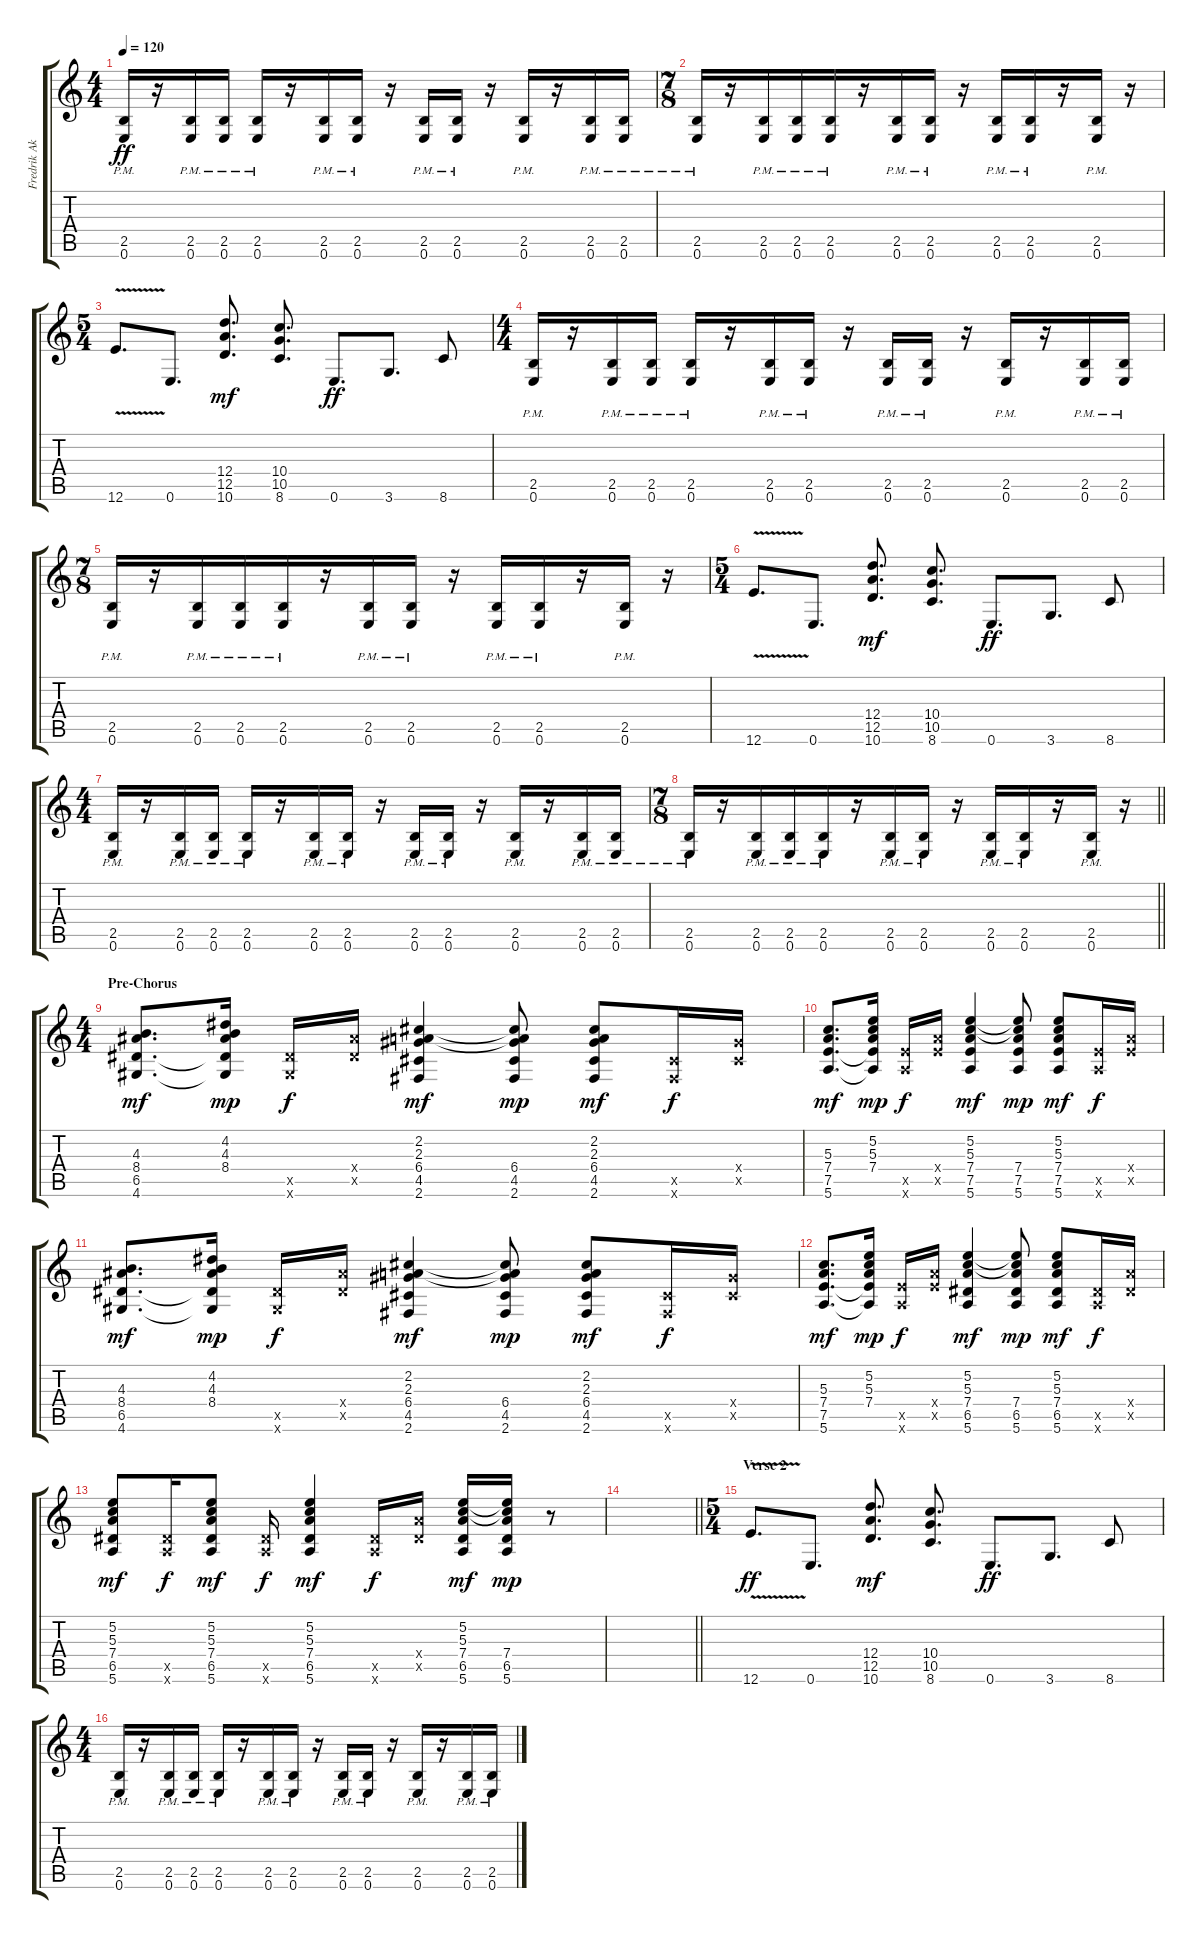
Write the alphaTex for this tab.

\track ("Fredrik Akesson - Electric Guitar 1" "Fredrik Ak") {instrument distortionguitar}
\staff {score tabs}
\tuning (E4 B3 G3 D3 A2 E2) {hide}
\ts (4 4)
\tempo 120
\clef g2
\ks c
(2.5{pm} 0.6{pm}).16{dy ff} r.16 (2.5{pm} 0.6{pm}).16 (2.5{pm} 0.6{pm}).16 (2.5{pm} 0.6{pm}).16 r.16 (2.5{pm} 0.6{pm}).16 (2.5{pm} 0.6{pm}).16 r.16 (2.5{pm} 0.6{pm}).16 (2.5{pm} 0.6{pm}).16 r.16 (2.5{pm} 0.6{pm}).16 r.16 (2.5{pm} 0.6{pm}).16 (2.5{pm} 0.6{pm}).16 |
\ts (7 8)
(2.5{pm} 0.6{pm}).16 r.16 (2.5{pm} 0.6{pm}).16 (2.5{pm} 0.6{pm}).16 (2.5{pm} 0.6{pm}).16 r.16 (2.5{pm} 0.6{pm}).16 (2.5{pm} 0.6{pm}).16 r.16 (2.5{pm} 0.6{pm}).16 (2.5{pm} 0.6{pm}).16 r.16 (2.5{pm} 0.6{pm}).16 r.16 |
\ts (5 4)
12.6{v}.8{d} 0.6.8{d} (12.4 12.5 10.6).8{d dy mf} (10.4 10.5 8.6).8{d} 0.6.8{d dy ff} 3.6.8{d} 8.6.8 |
\ts (4 4)
(2.5{pm} 0.6{pm}).16 r.16 (2.5{pm} 0.6{pm}).16 (2.5{pm} 0.6{pm}).16 (2.5{pm} 0.6{pm}).16 r.16 (2.5{pm} 0.6{pm}).16 (2.5{pm} 0.6{pm}).16 r.16 (2.5{pm} 0.6{pm}).16 (2.5{pm} 0.6{pm}).16 r.16 (2.5{pm} 0.6{pm}).16 r.16 (2.5{pm} 0.6{pm}).16 (2.5{pm} 0.6{pm}).16 |
\ts (7 8)
(2.5{pm} 0.6{pm}).16 r.16 (2.5{pm} 0.6{pm}).16 (2.5{pm} 0.6{pm}).16 (2.5{pm} 0.6{pm}).16 r.16 (2.5{pm} 0.6{pm}).16 (2.5{pm} 0.6{pm}).16 r.16 (2.5{pm} 0.6{pm}).16 (2.5{pm} 0.6{pm}).16 r.16 (2.5{pm} 0.6{pm}).16 r.16 |
\ts (5 4)
12.6{v}.8{d} 0.6.8{d} (12.4 12.5 10.6).8{d dy mf} (10.4 10.5 8.6).8{d} 0.6.8{d dy ff} 3.6.8{d} 8.6.8 |
\ts (4 4)
(2.5{pm} 0.6{pm}).16 r.16 (2.5{pm} 0.6{pm}).16 (2.5{pm} 0.6{pm}).16 (2.5{pm} 0.6{pm}).16 r.16 (2.5{pm} 0.6{pm}).16 (2.5{pm} 0.6{pm}).16 r.16 (2.5{pm} 0.6{pm}).16 (2.5{pm} 0.6{pm}).16 r.16 (2.5{pm} 0.6{pm}).16 r.16 (2.5{pm} 0.6{pm}).16 (2.5{pm} 0.6{pm}).16 |
\ts (7 8)
\barLineRight lightlight
(2.5{pm} 0.6{pm}).16 r.16 (2.5{pm} 0.6{pm}).16 (2.5{pm} 0.6{pm}).16 (2.5{pm} 0.6{pm}).16 r.16 (2.5{pm} 0.6{pm}).16 (2.5{pm} 0.6{pm}).16 r.16 (2.5{pm} 0.6{pm}).16 (2.5{pm} 0.6{pm}).16 r.16 (2.5{pm} 0.6{pm}).16 r.16 |
\ts (4 4)
\section ("" "Pre-Chorus")
(4.3 8.4 6.5 4.6).8{d dy mf} (4.2 4.3 8.4 6.5{t} 4.6{t}).16{dy mp} (6.5{x} 4.6{x}).16{dy f} (8.4{x} 6.5{x}).16 (2.2 2.3 6.4 4.5 2.6).4{dy mf} (2.2{t} 2.3{t} 6.4 4.5 2.6).8{dy mp} (2.2 2.3 6.4 4.5 2.6).8{dy mf} (4.5{x} 2.6{x}).16{dy f} (6.4{x} 4.5{x}).16 |
(5.3 7.4 7.5 5.6).8{d dy mf} (5.2 5.3 7.4 7.5{t} 5.6{t}).16{dy mp} (7.5{x} 5.6{x}).16{dy f} (7.4{x} 7.5{x}).16 (5.2 5.3 7.4 7.5 5.6).4{dy mf} (5.2{t} 5.3{t} 7.4 7.5 5.6).8{dy mp} (5.2 5.3 7.4 7.5 5.6).8{dy mf} (7.5{x} 5.6{x}).16{dy f} (7.4{x} 7.5{x}).16 |
(4.3 8.4 6.5 4.6).8{d dy mf} (4.2 4.3 8.4 6.5{t} 4.6{t}).16{dy mp} (6.5{x} 4.6{x}).16{dy f} (8.4{x} 6.5{x}).16 (2.2 2.3 6.4 4.5 2.6).4{dy mf} (2.2{t} 2.3{t} 6.4 4.5 2.6).8{dy mp} (2.2 2.3 6.4 4.5 2.6).8{dy mf} (4.5{x} 2.6{x}).16{dy f} (6.4{x} 4.5{x}).16 |
(5.3 7.4 7.5 5.6).8{d dy mf} (5.2 5.3 7.4 7.5{t} 5.6{t}).16{dy mp} (7.5{x} 5.6{x}).16{dy f} (7.4{x} 7.5{x}).16 (5.2 5.3 7.4 6.5 5.6).4{dy mf} (5.2{t} 5.3{t} 7.4 6.5 5.6).8{dy mp} (5.2 5.3 7.4 6.5 5.6).8{dy mf} (6.5{x} 5.6{x}).16{dy f} (7.4{x} 6.5{x}).16 |
(5.2 5.3 7.4 6.5 5.6).8{dy mf} (6.5{x} 5.6{x}).16{dy f} (5.2 5.3 7.4 6.5 5.6).8{dy mf} (6.5{x} 5.6{x}).16{dy f} (5.2 5.3 7.4 6.5 5.6).4{dy mf} (6.5{x} 5.6{x}).16{dy f} (7.4{x} 6.5{x}).16 (5.2 5.3 7.4 6.5 5.6).16{dy mf} (5.2{t} 5.3{t} 7.4 6.5 5.6).16{dy mp} r.8 |
\barLineRight lightlight
|
\ts (5 4)
\section ("" "Verse 2")
12.6{v}.8{d dy ff} 0.6.8{d} (12.4 12.5 10.6).8{d dy mf} (10.4 10.5 8.6).8{d} 0.6.8{d dy ff} 3.6.8{d} 8.6.8 |
\ts (4 4)
(2.5{pm} 0.6{pm}).16 r.16 (2.5{pm} 0.6{pm}).16 (2.5{pm} 0.6{pm}).16 (2.5{pm} 0.6{pm}).16 r.16 (2.5{pm} 0.6{pm}).16 (2.5{pm} 0.6{pm}).16 r.16 (2.5{pm} 0.6{pm}).16 (2.5{pm} 0.6{pm}).16 r.16 (2.5{pm} 0.6{pm}).16 r.16 (2.5{pm} 0.6{pm}).16 (2.5{pm} 0.6{pm}).16
